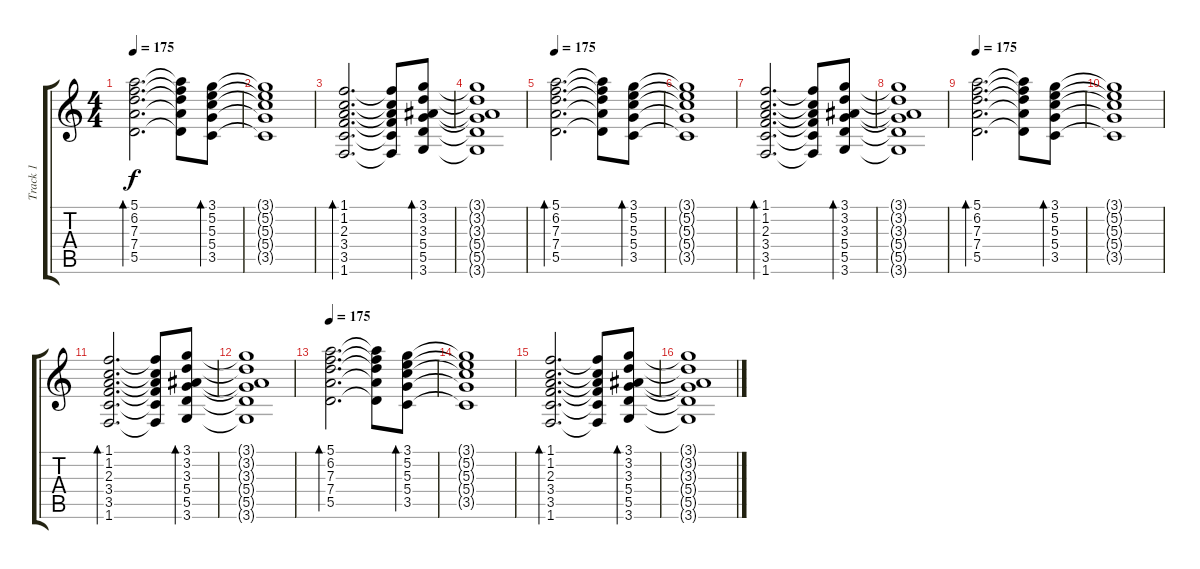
\track ("Track 1" "Track 1") {instrument electricguitarclean}
\staff {score tabs}
\tuning (E4 B3 G3 D3 A2 E2) {hide}
\ts (4 4)
\tempo 175
\clef g2
\ks c
(5.1 6.2 7.3 7.4 5.5).2{d bd 480 dy f} (5.1{t} 6.2{t} 7.3{t} 7.4{t} 5.5{t}).8 (3.1 5.2 5.3 5.4 3.5).8{bd 480} |
(3.1{t} 5.2{t} 5.3{t} 5.4{t} 3.5{t}).1 |
(1.1 1.2 2.3 3.4 3.5 1.6).2{d bd 480} (1.1{t} 1.2{t} 2.3{t} 3.4{t} 3.5{t} 1.6{t}).8 (3.1 3.2 3.3 5.4 5.5 3.6).8{bd 480} |
(3.1{t} 3.2{t} 3.3{t} 5.4{t} 5.5{t} 3.6{t}).1 |
\tempo 175
(5.1 6.2 7.3 7.4 5.5).2{d bd 480} (5.1{t} 6.2{t} 7.3{t} 7.4{t} 5.5{t}).8 (3.1 5.2 5.3 5.4 3.5).8{bd 480} |
(3.1{t} 5.2{t} 5.3{t} 5.4{t} 3.5{t}).1 |
(1.1 1.2 2.3 3.4 3.5 1.6).2{d bd 480} (1.1{t} 1.2{t} 2.3{t} 3.4{t} 3.5{t} 1.6{t}).8 (3.1 3.2 3.3 5.4 5.5 3.6).8{bd 480} |
(3.1{t} 3.2{t} 3.3{t} 5.4{t} 5.5{t} 3.6{t}).1 |
\tempo 175
(5.1 6.2 7.3 7.4 5.5).2{d bd 480} (5.1{t} 6.2{t} 7.3{t} 7.4{t} 5.5{t}).8 (3.1 5.2 5.3 5.4 3.5).8{bd 480} |
(3.1{t} 5.2{t} 5.3{t} 5.4{t} 3.5{t}).1 |
(1.1 1.2 2.3 3.4 3.5 1.6).2{d bd 480} (1.1{t} 1.2{t} 2.3{t} 3.4{t} 3.5{t} 1.6{t}).8 (3.1 3.2 3.3 5.4 5.5 3.6).8{bd 480} |
(3.1{t} 3.2{t} 3.3{t} 5.4{t} 5.5{t} 3.6{t}).1 |
\tempo 175
(5.1 6.2 7.3 7.4 5.5).2{d bd 480} (5.1{t} 6.2{t} 7.3{t} 7.4{t} 5.5{t}).8 (3.1 5.2 5.3 5.4 3.5).8{bd 480} |
(3.1{t} 5.2{t} 5.3{t} 5.4{t} 3.5{t}).1 |
(1.1 1.2 2.3 3.4 3.5 1.6).2{d bd 480} (1.1{t} 1.2{t} 2.3{t} 3.4{t} 3.5{t} 1.6{t}).8 (3.1 3.2 3.3 5.4 5.5 3.6).8{bd 480} |
(3.1{t} 3.2{t} 3.3{t} 5.4{t} 5.5{t} 3.6{t}).1
